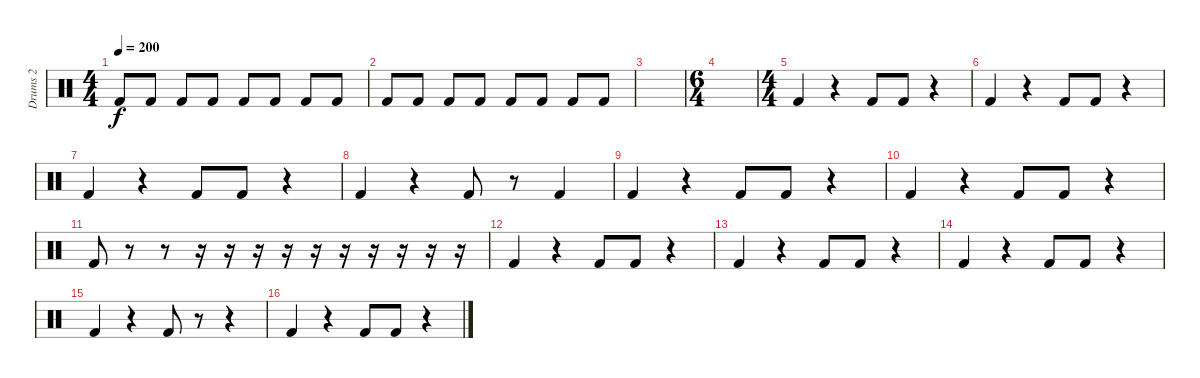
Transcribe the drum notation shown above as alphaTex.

\track ("Drums 2" "Drums 2") {instrument percussion}
\staff {score}
\articulation defaults
\ts (4 4)
\tempo 200
\clef neutral
\ks c "Kick (hit) 2".8{dy f} "Kick (hit) 2".8 "Kick (hit) 2".8 "Kick (hit) 2".8 "Kick (hit) 2".8 "Kick (hit) 2".8 "Kick (hit) 2".8 "Kick (hit) 2".8
|
"Kick (hit) 2".8 "Kick (hit) 2".8 "Kick (hit) 2".8 "Kick (hit) 2".8 "Kick (hit) 2".8 "Kick (hit) 2".8 "Kick (hit) 2".8 "Kick (hit) 2".8 |
|
\ts (6 4)
|
\ts (4 4)
"Kick (hit) 2".4 r.4 "Kick (hit) 2".8 "Kick (hit) 2".8 r.4 |
"Kick (hit) 2".4 r.4 "Kick (hit) 2".8 "Kick (hit) 2".8 r.4 |
"Kick (hit) 2".4 r.4 "Kick (hit) 2".8 "Kick (hit) 2".8 r.4 |
"Kick (hit) 2".4 r.4 "Kick (hit) 2".8 r.8 "Kick (hit) 2".4 |
"Kick (hit) 2".4 r.4 "Kick (hit) 2".8 "Kick (hit) 2".8 r.4 |
"Kick (hit) 2".4 r.4 "Kick (hit) 2".8 "Kick (hit) 2".8 r.4 |
"Kick (hit) 2".8 r.8 r.8 r.16 r.16 r.16 r.16 r.16 r.16 r.16 r.16 r.16 r.16 |
"Kick (hit) 2".4 r.4 "Kick (hit) 2".8 "Kick (hit) 2".8 r.4 |
"Kick (hit) 2".4 r.4 "Kick (hit) 2".8 "Kick (hit) 2".8 r.4 |
"Kick (hit) 2".4 r.4 "Kick (hit) 2".8 "Kick (hit) 2".8 r.4 |
"Kick (hit) 2".4 r.4 "Kick (hit) 2".8 r.8 r.4 |
"Kick (hit) 2".4 r.4 "Kick (hit) 2".8 "Kick (hit) 2".8 r.4
